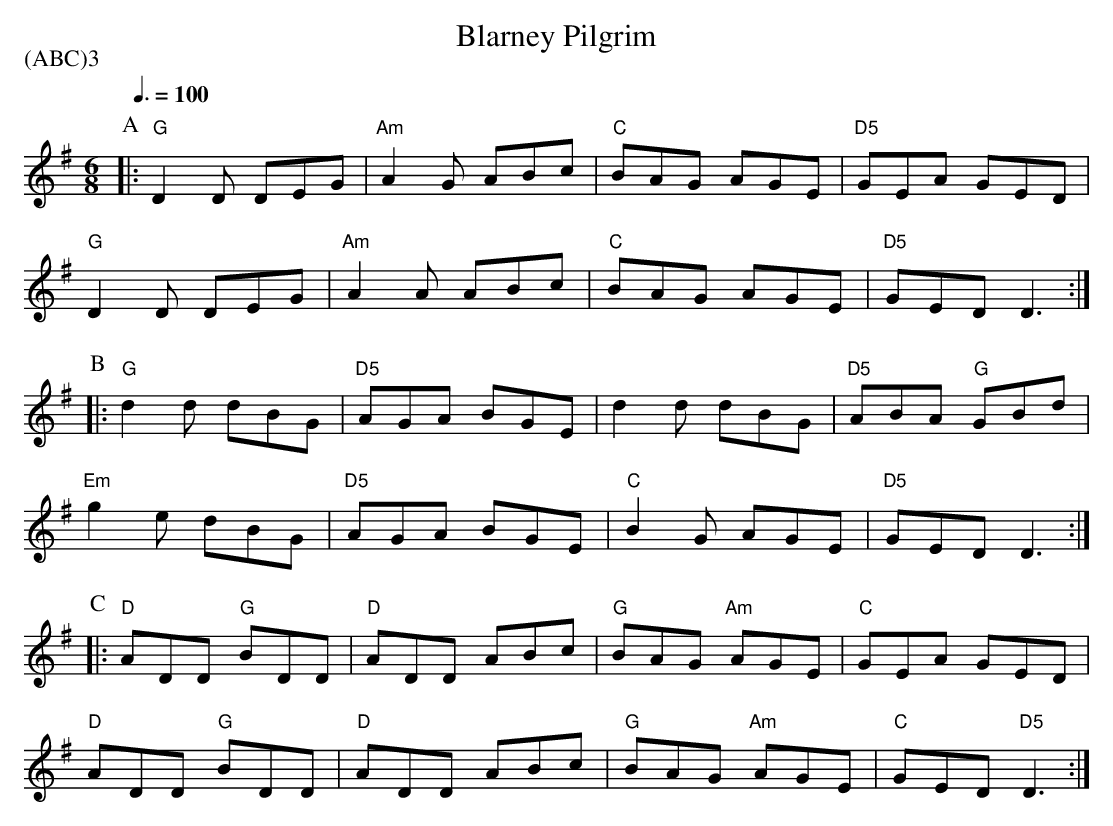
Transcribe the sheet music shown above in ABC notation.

X:1
T:Blarney Pilgrim
P:(ABC)3
M:6/8
L:1/8
Q:3/8=100
K:G
[P:A]|:"G"D2 D DEG|"Am"A2G ABc|"C"BAG AGE|"D5"GEA GED|
"G"D2 D DEG|"Am"A2A ABc|"C"BAG AGE|"D5"GED D3:|
[P:B]|:"G"d2d dBG|"D5"AGA BGE|d2d dBG|"D5"ABA "G"GBd|
"Em"g2e dBG|"D5"AGA BGE|"C"B2G AGE|"D5"GED D3:|
[P:C]|:"D"ADD "G"BDD|"D"ADD ABc|"G"BAG "Am"AGE|"C"GEA GED|
"D"ADD "G"BDD|"D"ADD ABc|"G"BAG "Am"AGE|"C"GED "D5" D3:|
